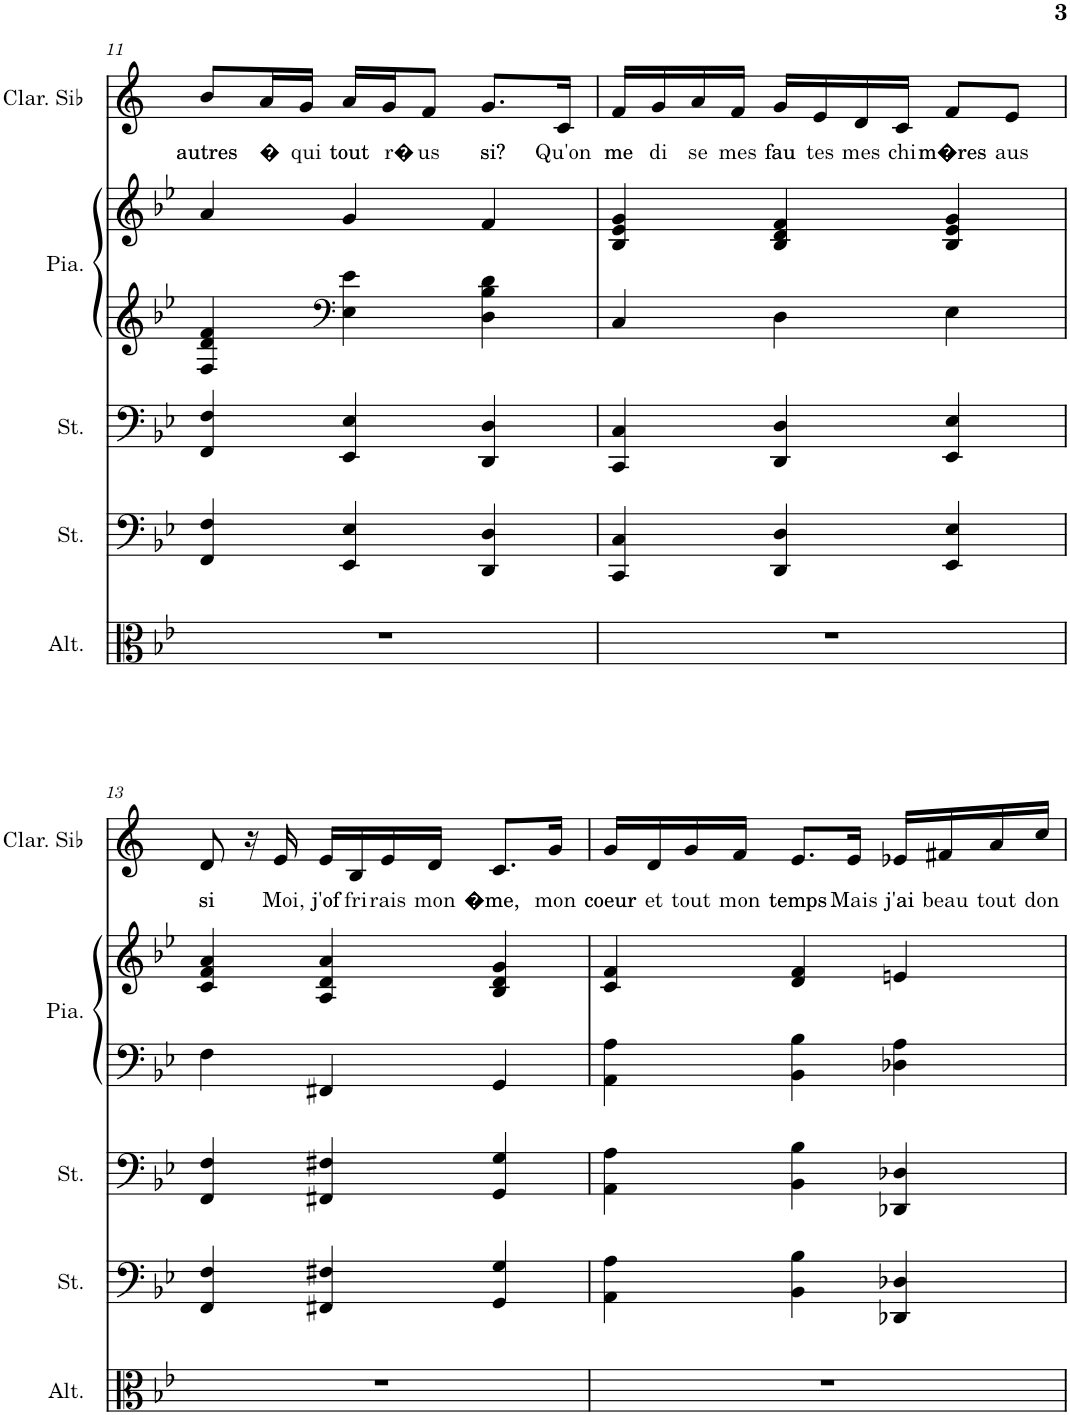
**kern	**kern	**kern	**kern	**kern	**kern	**text
*part5	*part4	*part3	*part2	*part2	*part1	*part1
*staff6	*staff5	*staff4	*staff3	*staff2	*staff1	*staff1
*I"Altos	*I"Cordes	*I"Cordes	*I"Piano	*	*I"Clarinette en Sib	*
*I'Alt.	*	*	*I'Pia.	*	*I'Clar. Sib	*
!!LO:PB:g=z
*clefC3	*clefF4	*clefF4	*clefG2	*clefG2	*clefG2	*
*	*	*	*	*	*Trd1c2	*
*k[b-e-]	*k[b-e-]	*k[b-e-]	*k[b-e-]	*k[b-e-]	*k[]	*
*M3/4	*M3/4	*M3/4	*M3/4	*M3/4	*M3/4	*
=11	=11	=11	=11	=11	=11	=11
!	!	!	!	!	!	!LO:LY:b
2.r	4FF/ 4F/	4FF/ 4F/	4F/ 4d/ 4f/	4a/	8b/L	autres
!	!	!	!	!	!	!LO:LY:b
.	.	.	.	.	16a/L	�
!	!	!	!	!	!	!LO:LY:b
.	.	.	.	.	16g/JJ	qui
*	*	*	*clefF4	*	*	*
!	!	!	!	!	!	!LO:LY:b
.	4EE-/ 4E-/	4EE-/ 4E-/	4E-\ 4e-\	4g/	16a/LL	tout
!	!	!	!	!	!	!LO:LY:b
.	.	.	.	.	16g/J	r�
!	!	!	!	!	!	!LO:LY:b
.	.	.	.	.	8f/J	us
!	!	!	!	!	!	!LO:LY:b
.	4DD/ 4D/	4DD/ 4D/	4D\ 4B-\ 4d\	4f/	8.g/L	si?
!	!	!	!	!	!	!LO:LY:b
.	.	.	.	.	16c/Jk	Qu'on
=12	=12	=12	=12	=12	=12	=12
!	!	!	!	!	!	!LO:LY:b
2.r	4CC/ 4C/	4CC/ 4C/	4C/	4B-/ 4e-/ 4g/	16f/LL	me
!	!	!	!	!	!	!LO:LY:b
.	.	.	.	.	16g/	di
!	!	!	!	!	!	!LO:LY:b
.	.	.	.	.	16a/	se
!	!	!	!	!	!	!LO:LY:b
.	.	.	.	.	16f/JJ	mes
!	!	!	!	!	!	!LO:LY:b
.	4DD/ 4D/	4DD/ 4D/	4D\	4B-/ 4d/ 4f/	16g/LL	fau
!	!	!	!	!	!	!LO:LY:b
.	.	.	.	.	16e/	tes
!	!	!	!	!	!	!LO:LY:b
.	.	.	.	.	16d/	mes
!	!	!	!	!	!	!LO:LY:b
.	.	.	.	.	16c/JJ	chi
!	!	!	!	!	!	!LO:LY:b
.	4EE-/ 4E-/	4EE-/ 4E-/	4E-\	4B-/ 4e-/ 4g/	8f/L	m�res
!	!	!	!	!	!	!LO:LY:b
.	.	.	.	.	8e/J	aus
!!LO:LB:g=z
=13	=13	=13	=13	=13	=13	=13
!	!	!	!	!	!	!LO:LY:b
2.r	4FF/ 4F/	4FF/ 4F/	4F\	4c/ 4f/ 4a/	8d/	si
.	.	.	.	.	16r	.
!	!	!	!	!	!	!LO:LY:b
.	.	.	.	.	16e/	Moi,
!	!	!	!	!	!	!LO:LY:b
.	4FF#X/ 4F#X/	4FF#X/ 4F#X/	4FF#X/	4A/ 4d/ 4a/	16e/LL	j'of
!	!	!	!	!	!	!LO:LY:b
.	.	.	.	.	16B/	fri
!	!	!	!	!	!	!LO:LY:b
.	.	.	.	.	16e/	rais
!	!	!	!	!	!	!LO:LY:b
.	.	.	.	.	16d/JJ	mon
!	!	!	!	!	!	!LO:LY:b
.	4GG/ 4G/	4GG/ 4G/	4GG/	4B-/ 4d/ 4g/	8.c/L	�me,
!	!	!	!	!	!	!LO:LY:b
.	.	.	.	.	16g/Jk	mon
=14	=14	=14	=14	=14	=14	=14
!	!	!	!	!	!	!LO:LY:b
2.r	4AA\ 4A\	4AA\ 4A\	4AA\ 4A\	4c/ 4f/	16g/LL	coeur
!	!	!	!	!	!	!LO:LY:b
.	.	.	.	.	16d/	et
!	!	!	!	!	!	!LO:LY:b
.	.	.	.	.	16g/	tout
!	!	!	!	!	!	!LO:LY:b
.	.	.	.	.	16f/JJ	mon
!	!	!	!	!	!	!LO:LY:b
.	4BB-\ 4B-\	4BB-\ 4B-\	4BB-\ 4B-\	4d/ 4f/	8.e/L	temps
!	!	!	!	!	!	!LO:LY:b
.	.	.	.	.	16e/Jk	Mais
!	!	!	!	!	!	!LO:LY:b
.	4DD-X/ 4D-X/	4DD-X/ 4D-X/	4D-X\ 4A\	4en/	16e-X/LL	j'ai
!	!	!	!	!	!	!LO:LY:b
.	.	.	.	.	16f#X/	beau
!	!	!	!	!	!	!LO:LY:b
.	.	.	.	.	16a/	tout
!	!	!	!	!	!	!LO:LY:b
.	.	.	.	.	16cc/JJ	don
=	=	=	=	=	=	=
*-	*-	*-	*-	*-	*-	*-
